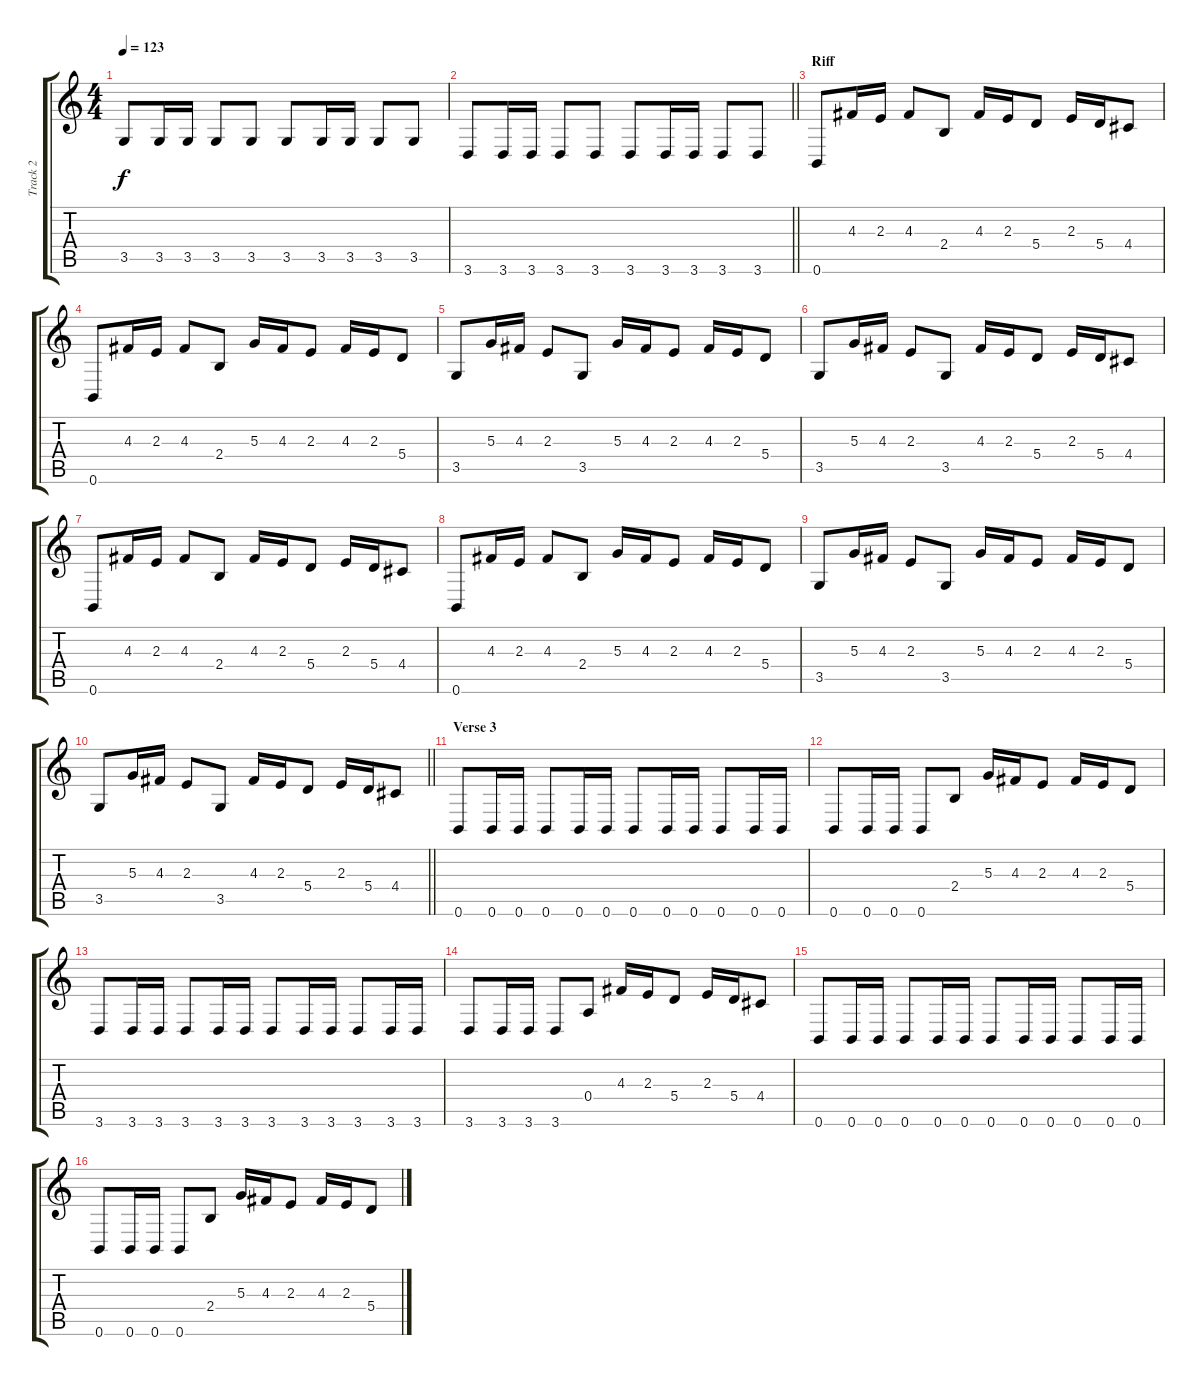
\track ("Track 2" "Track 2") {instrument distortionguitar}
\staff {score tabs}
\tuning (B3 Gb3 D3 A2 E2 B1) {hide}
\ts (4 4)
\tempo 123
\clef g2
\ks c
3.5.8{dy f} 3.5.16 3.5.16 3.5.8 3.5.8 3.5.8 3.5.16 3.5.16 3.5.8 3.5.8 |
\barLineRight lightlight
3.6.8 3.6.16 3.6.16 3.6.8 3.6.8 3.6.8 3.6.16 3.6.16 3.6.8 3.6.8 |
\section ("" "Riff")
0.6.8 4.3.16 2.3.16 4.3.8 2.4.8 4.3.16 2.3.16 5.4.8 2.3.16 5.4.16 4.4.8 |
0.6.8 4.3.16 2.3.16 4.3.8 2.4.8 5.3.16 4.3.16 2.3.8 4.3.16 2.3.16 5.4.8 |
3.5.8 5.3.16 4.3.16 2.3.8 3.5.8 5.3.16 4.3.16 2.3.8 4.3.16 2.3.16 5.4.8 |
3.5.8 5.3.16 4.3.16 2.3.8 3.5.8 4.3.16 2.3.16 5.4.8 2.3.16 5.4.16 4.4.8 |
0.6.8 4.3.16 2.3.16 4.3.8 2.4.8 4.3.16 2.3.16 5.4.8 2.3.16 5.4.16 4.4.8 |
0.6.8 4.3.16 2.3.16 4.3.8 2.4.8 5.3.16 4.3.16 2.3.8 4.3.16 2.3.16 5.4.8 |
3.5.8 5.3.16 4.3.16 2.3.8 3.5.8 5.3.16 4.3.16 2.3.8 4.3.16 2.3.16 5.4.8 |
\barLineRight lightlight
3.5.8 5.3.16 4.3.16 2.3.8 3.5.8 4.3.16 2.3.16 5.4.8 2.3.16 5.4.16 4.4.8 |
\section ("" "Verse 3")
0.6.8 0.6.16 0.6.16 0.6.8 0.6.16 0.6.16 0.6.8 0.6.16 0.6.16 0.6.8 0.6.16 0.6.16 |
0.6.8 0.6.16 0.6.16 0.6.8 2.4.8 5.3.16 4.3.16 2.3.8 4.3.16 2.3.16 5.4.8 |
3.6.8 3.6.16 3.6.16 3.6.8 3.6.16 3.6.16 3.6.8 3.6.16 3.6.16 3.6.8 3.6.16 3.6.16 |
3.6.8 3.6.16 3.6.16 3.6.8 0.4.8 4.3.16 2.3.16 5.4.8 2.3.16 5.4.16 4.4.8 |
0.6.8 0.6.16 0.6.16 0.6.8 0.6.16 0.6.16 0.6.8 0.6.16 0.6.16 0.6.8 0.6.16 0.6.16 |
0.6.8 0.6.16 0.6.16 0.6.8 2.4.8 5.3.16 4.3.16 2.3.8 4.3.16 2.3.16 5.4.8
